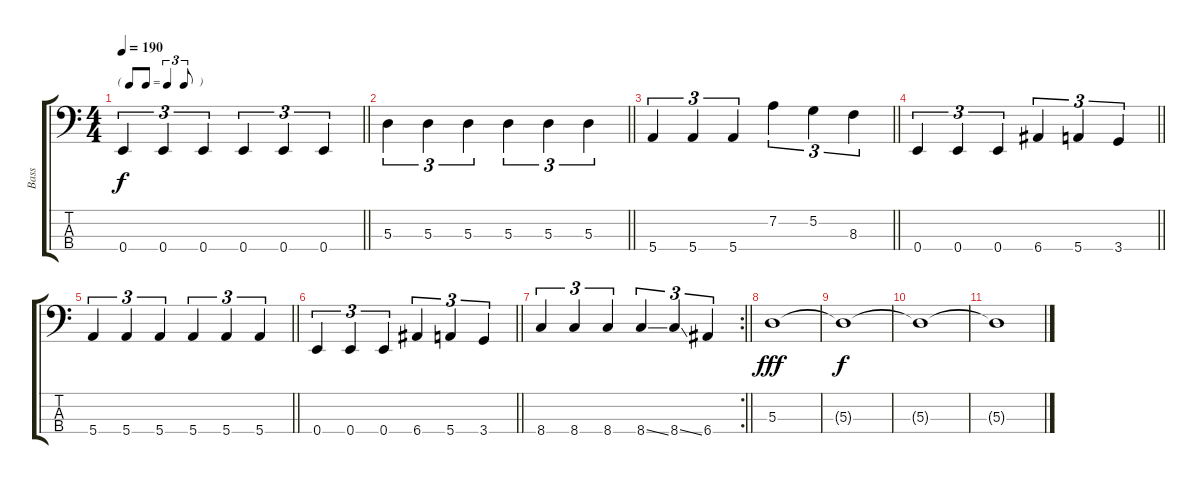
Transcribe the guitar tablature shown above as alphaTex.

\track ("Bass" "Bass") {instrument electricbassfinger}
\staff {score tabs}
\tuning (G2 D2 A1 E1) {hide}
\ts (4 4)
\tf triplet8th
\tempo 190
\clef f4
\barLineRight lightlight
\ks c
0.4.4{tu (3 2) dy f} 0.4.4{tu (3 2)} 0.4.4{tu (3 2)} 0.4.4{tu (3 2)} 0.4.4{tu (3 2)} 0.4.4{tu (3 2)} |
\barLineRight lightlight
5.3.4{tu (3 2)} 5.3.4{tu (3 2)} 5.3.4{tu (3 2)} 5.3.4{tu (3 2)} 5.3.4{tu (3 2)} 5.3.4{tu (3 2)} |
\barLineRight lightlight
5.4.4{tu (3 2)} 5.4.4{tu (3 2)} 5.4.4{tu (3 2)} 7.2.4{tu (3 2)} 5.2.4{tu (3 2)} 8.3.4{tu (3 2)} |
\barLineRight lightlight
0.4.4{tu (3 2)} 0.4.4{tu (3 2)} 0.4.4{tu (3 2)} 6.4.4{tu (3 2)} 5.4.4{tu (3 2)} 3.4.4{tu (3 2)} |
\barLineRight lightlight
5.4.4{tu (3 2)} 5.4.4{tu (3 2)} 5.4.4{tu (3 2)} 5.4.4{tu (3 2)} 5.4.4{tu (3 2)} 5.4.4{tu (3 2)} |
\barLineRight lightlight
0.4.4{tu (3 2)} 0.4.4{tu (3 2)} 0.4.4{tu (3 2)} 6.4.4{tu (3 2)} 5.4.4{tu (3 2)} 3.4.4{tu (3 2)} |
\rc 2
\barLineRight lightlight
8.4.4{tu (3 2)} 8.4.4{tu (3 2)} 8.4.4{tu (3 2)} 8.4{ss}.4{tu (3 2)} 8.4{ss}.4{tu (3 2)} 6.4.4{tu (3 2)} |
5.3.1{dy fff} |
5.3{t}.1{dy f} |
5.3{t}.1 |
5.3{t}.1
